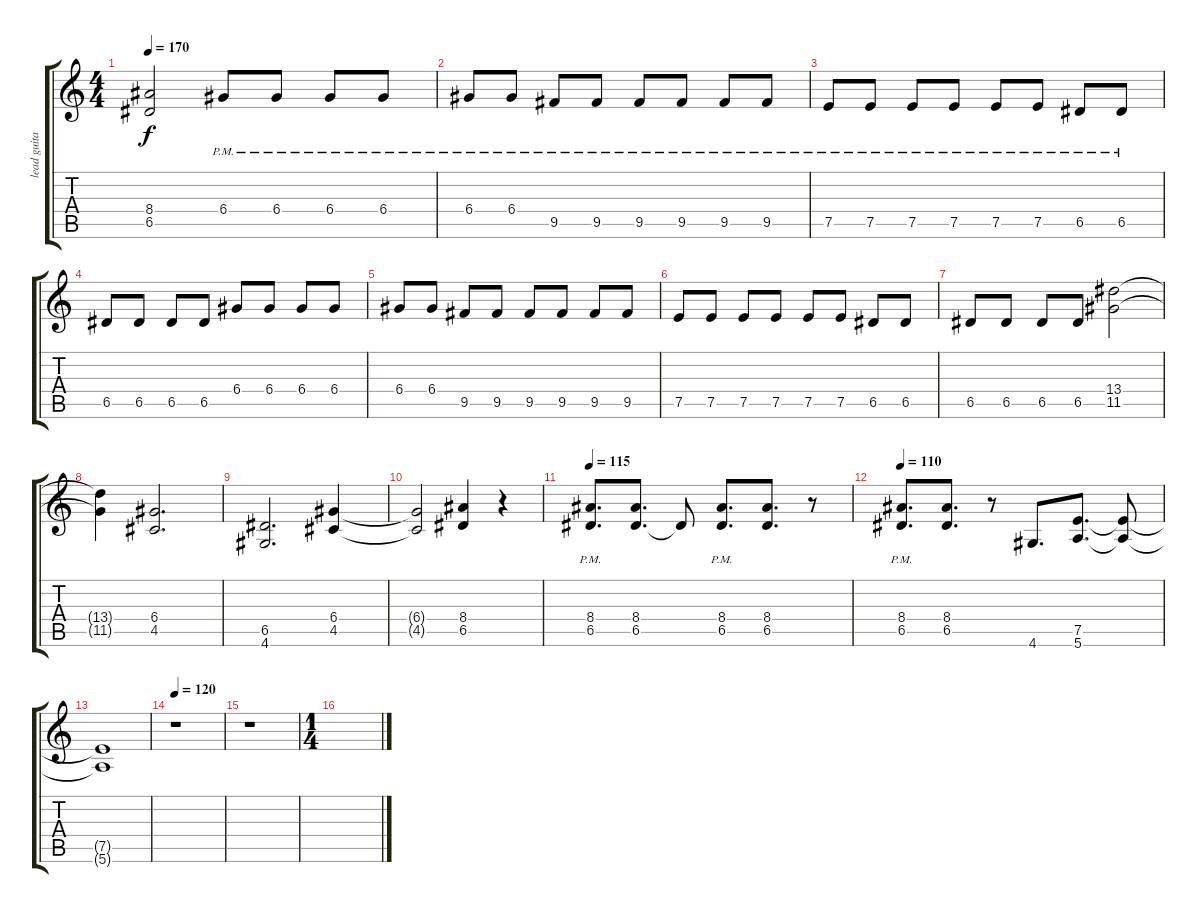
\track ("lead guitar" "lead guita") {instrument distortionguitar}
\staff {score tabs}
\tuning (E4 B3 G3 D3 A2 E2) {hide}
\ts (4 4)
\tempo 170
\clef g2
\ks c
(8.4{t} 6.5{t}).2{dy f} 6.4{pm}.8 6.4{pm}.8 6.4{pm}.8 6.4{pm}.8 |
6.4{pm}.8 6.4{pm}.8 9.5{pm}.8 9.5{pm}.8 9.5{pm}.8 9.5{pm}.8 9.5{pm}.8 9.5{pm}.8 |
7.5{pm}.8 7.5{pm}.8 7.5{pm}.8 7.5{pm}.8 7.5{pm}.8 7.5{pm}.8 6.5{pm}.8 6.5{pm}.8 |
6.5.8 6.5.8 6.5.8 6.5.8 6.4.8 6.4.8 6.4.8 6.4.8 |
6.4.8 6.4.8 9.5.8 9.5.8 9.5.8 9.5.8 9.5.8 9.5.8 |
7.5.8 7.5.8 7.5.8 7.5.8 7.5.8 7.5.8 6.5.8 6.5.8 |
6.5.8 6.5.8 6.5.8 6.5.8 (13.4 11.5).2 |
(13.4{t} 11.5{t}).4 (6.4 4.5).2{d} |
(6.5 4.6).2{d} (6.4 4.5).4 |
(6.4{t} 4.5{t}).2 (8.4 6.5).4 r.4 |
\tempo 110
\tempo 115
(8.4 6.5{pm}).8{d} (8.4 6.5).8{d} 6.5{t}.8 (8.4 6.5{pm}).8{d} (8.4 6.5).8{d} r.8 |
\tempo 110
(8.4 6.5{pm}).8{d} (8.4 6.5).8{d} r.8 4.6.8{d} (7.5 5.6).8{d} (7.5{t} 5.6{t}).8 |
(7.5{t} 5.6{t}).1 |
\tempo 120
r.1 |
r.1 |
\ts (1 4)
